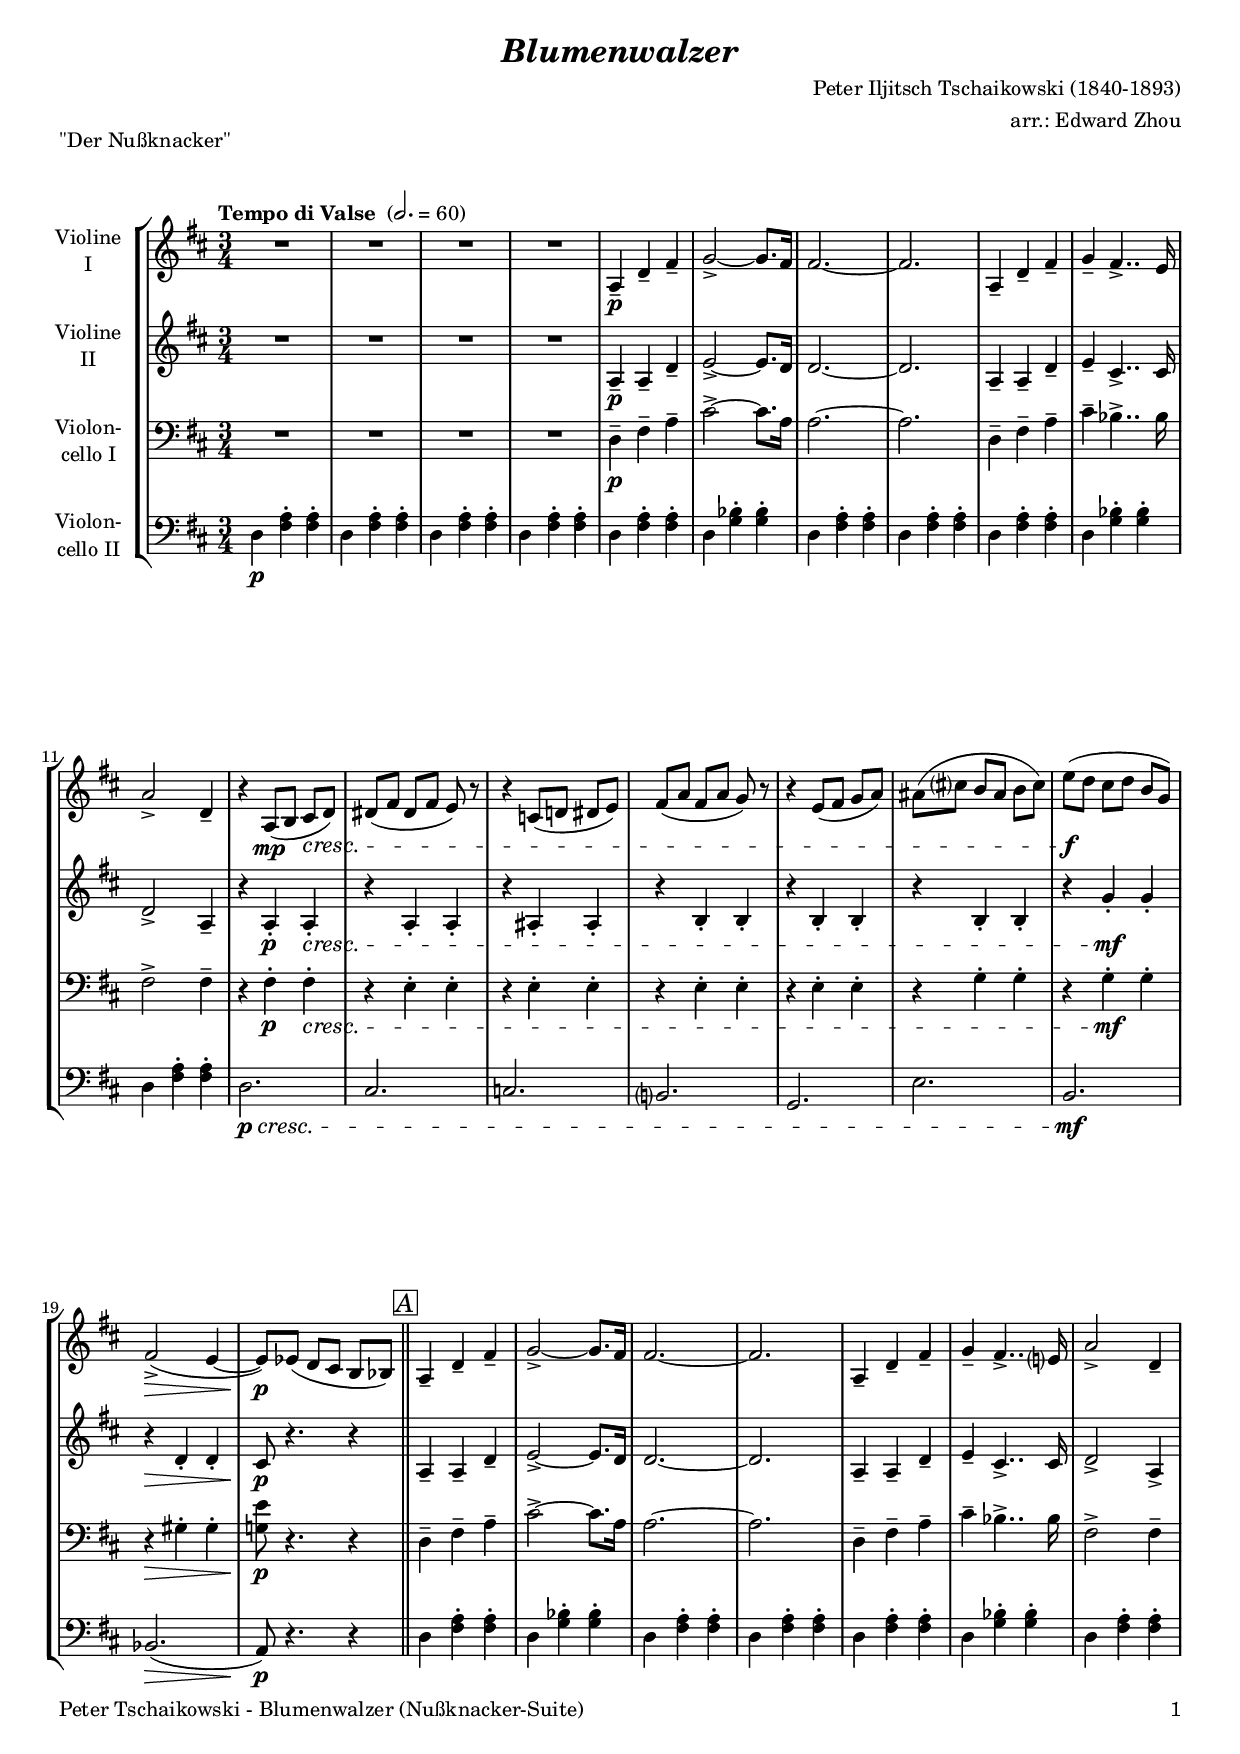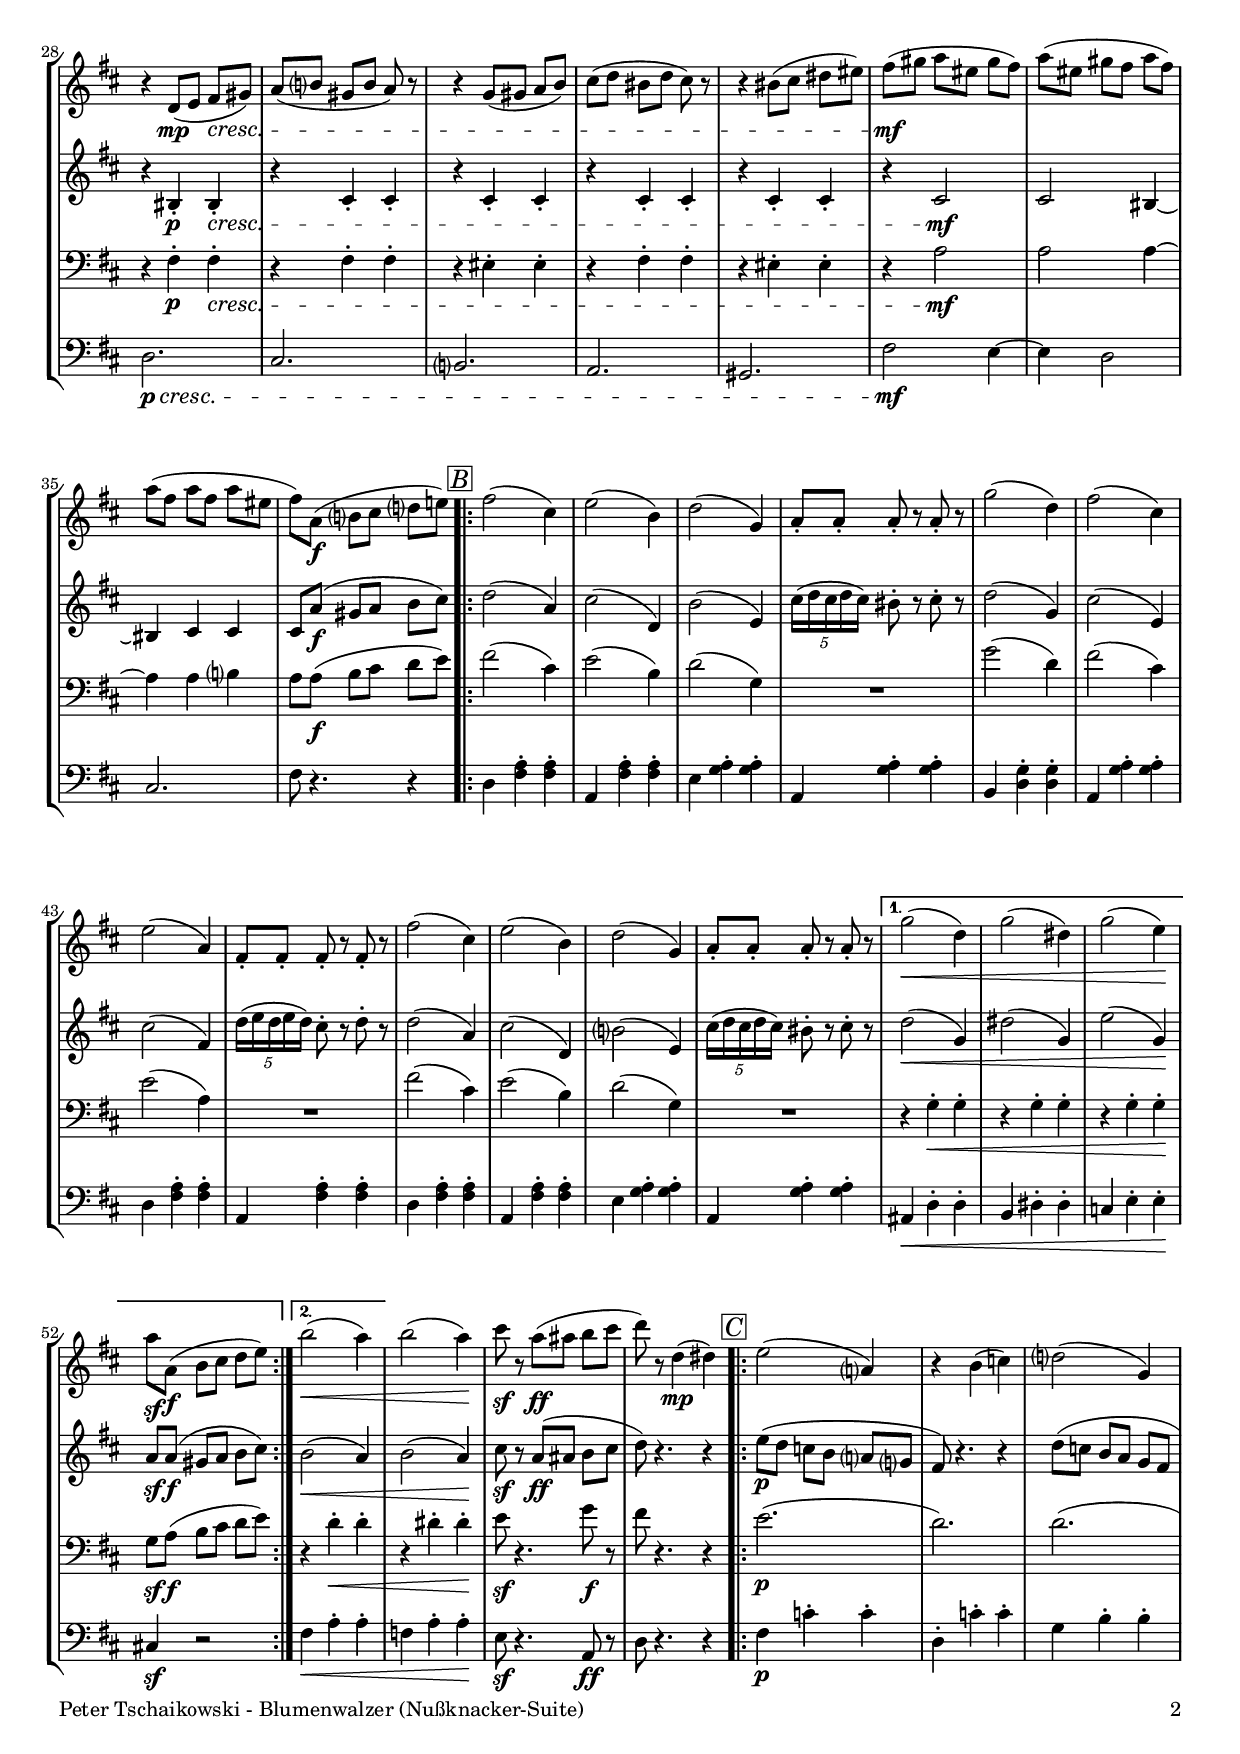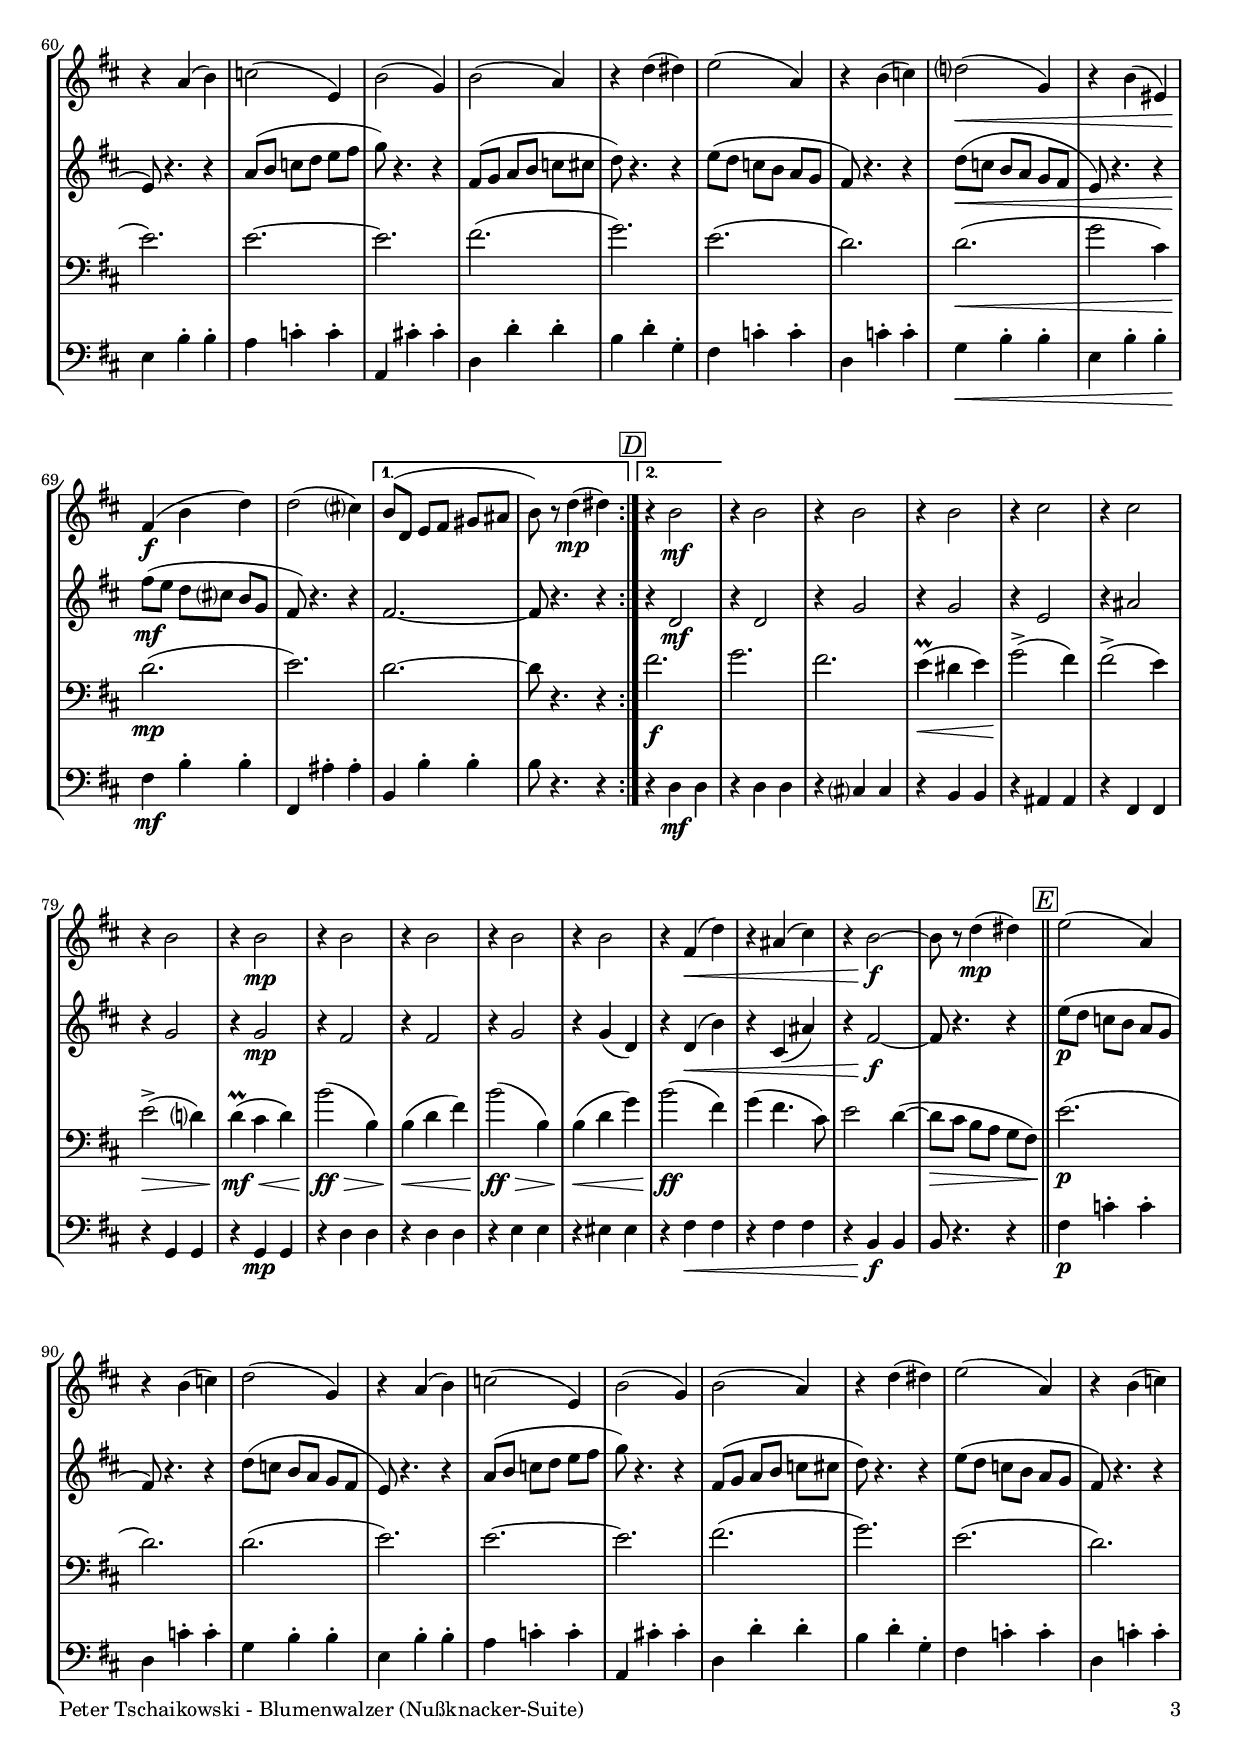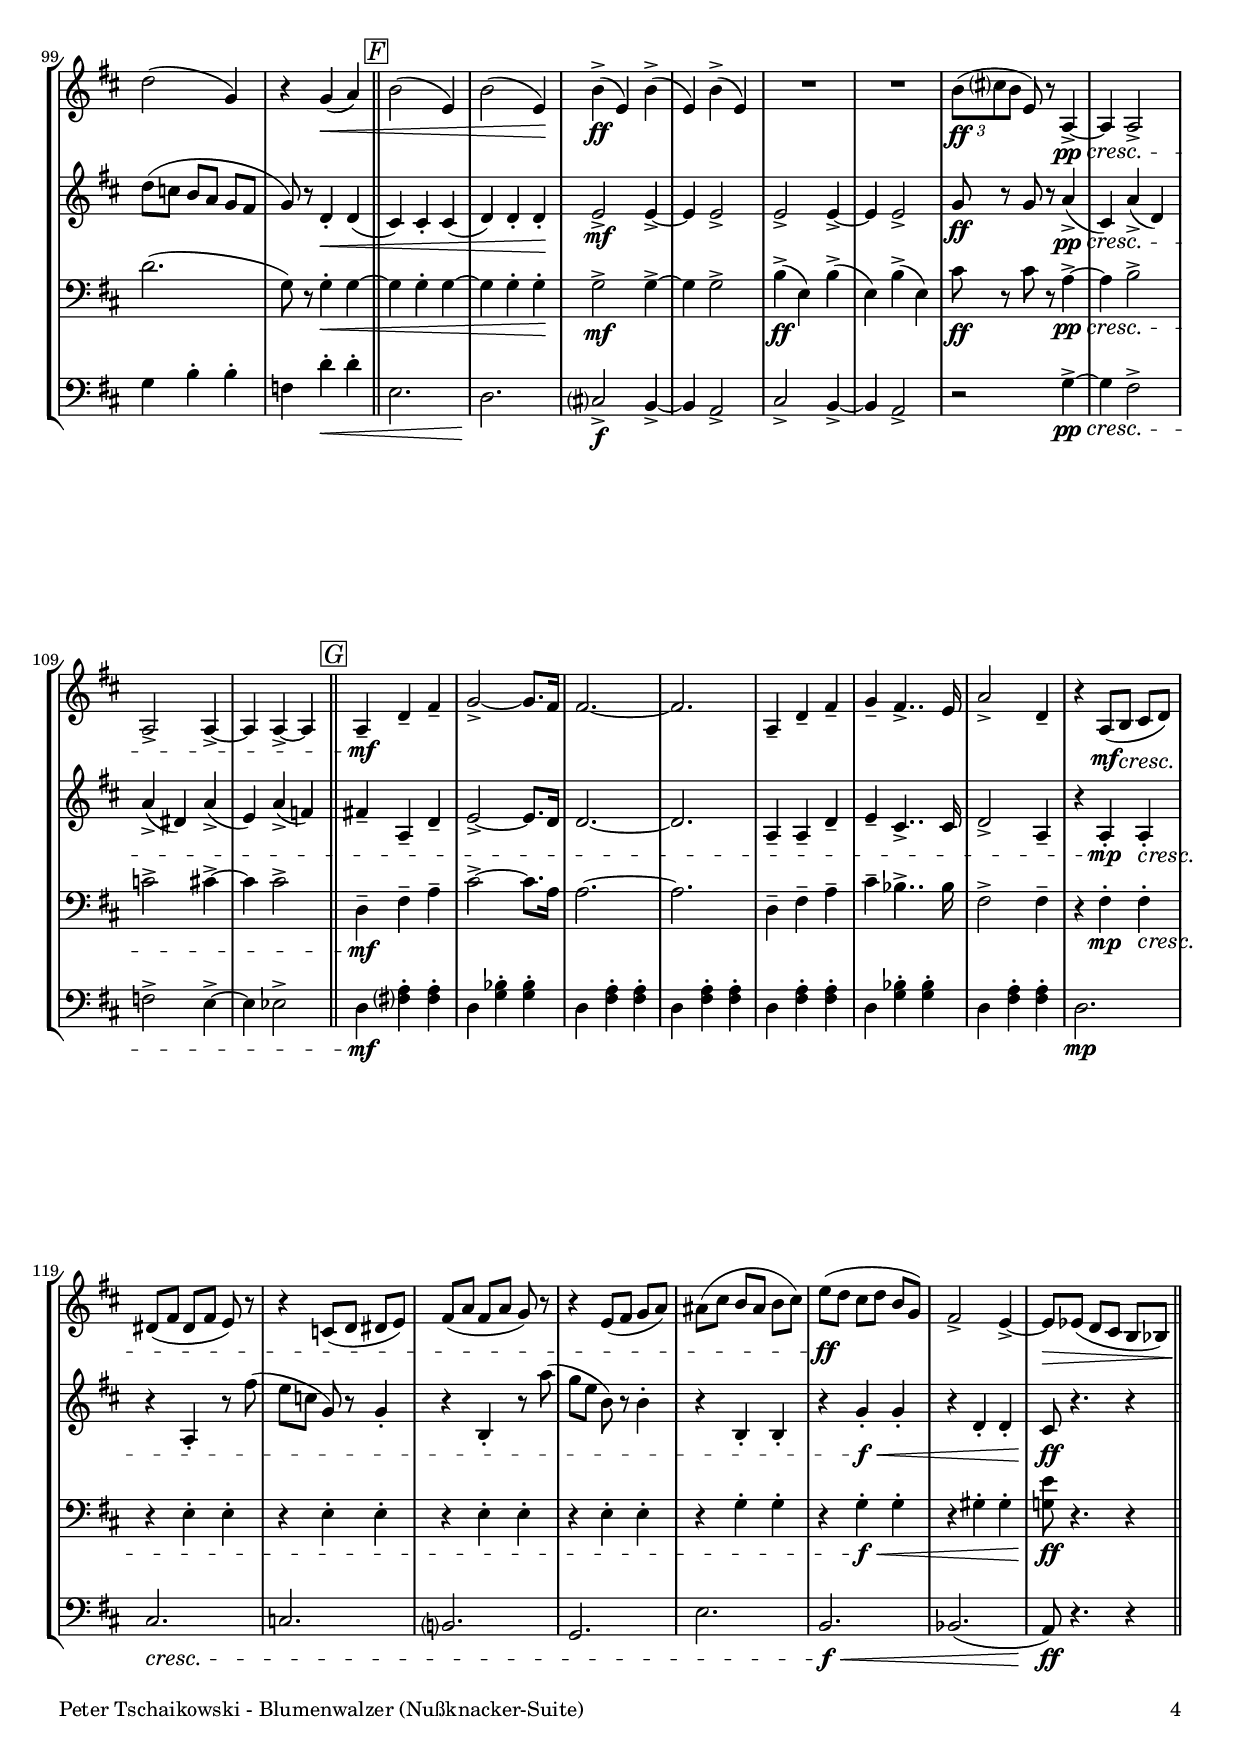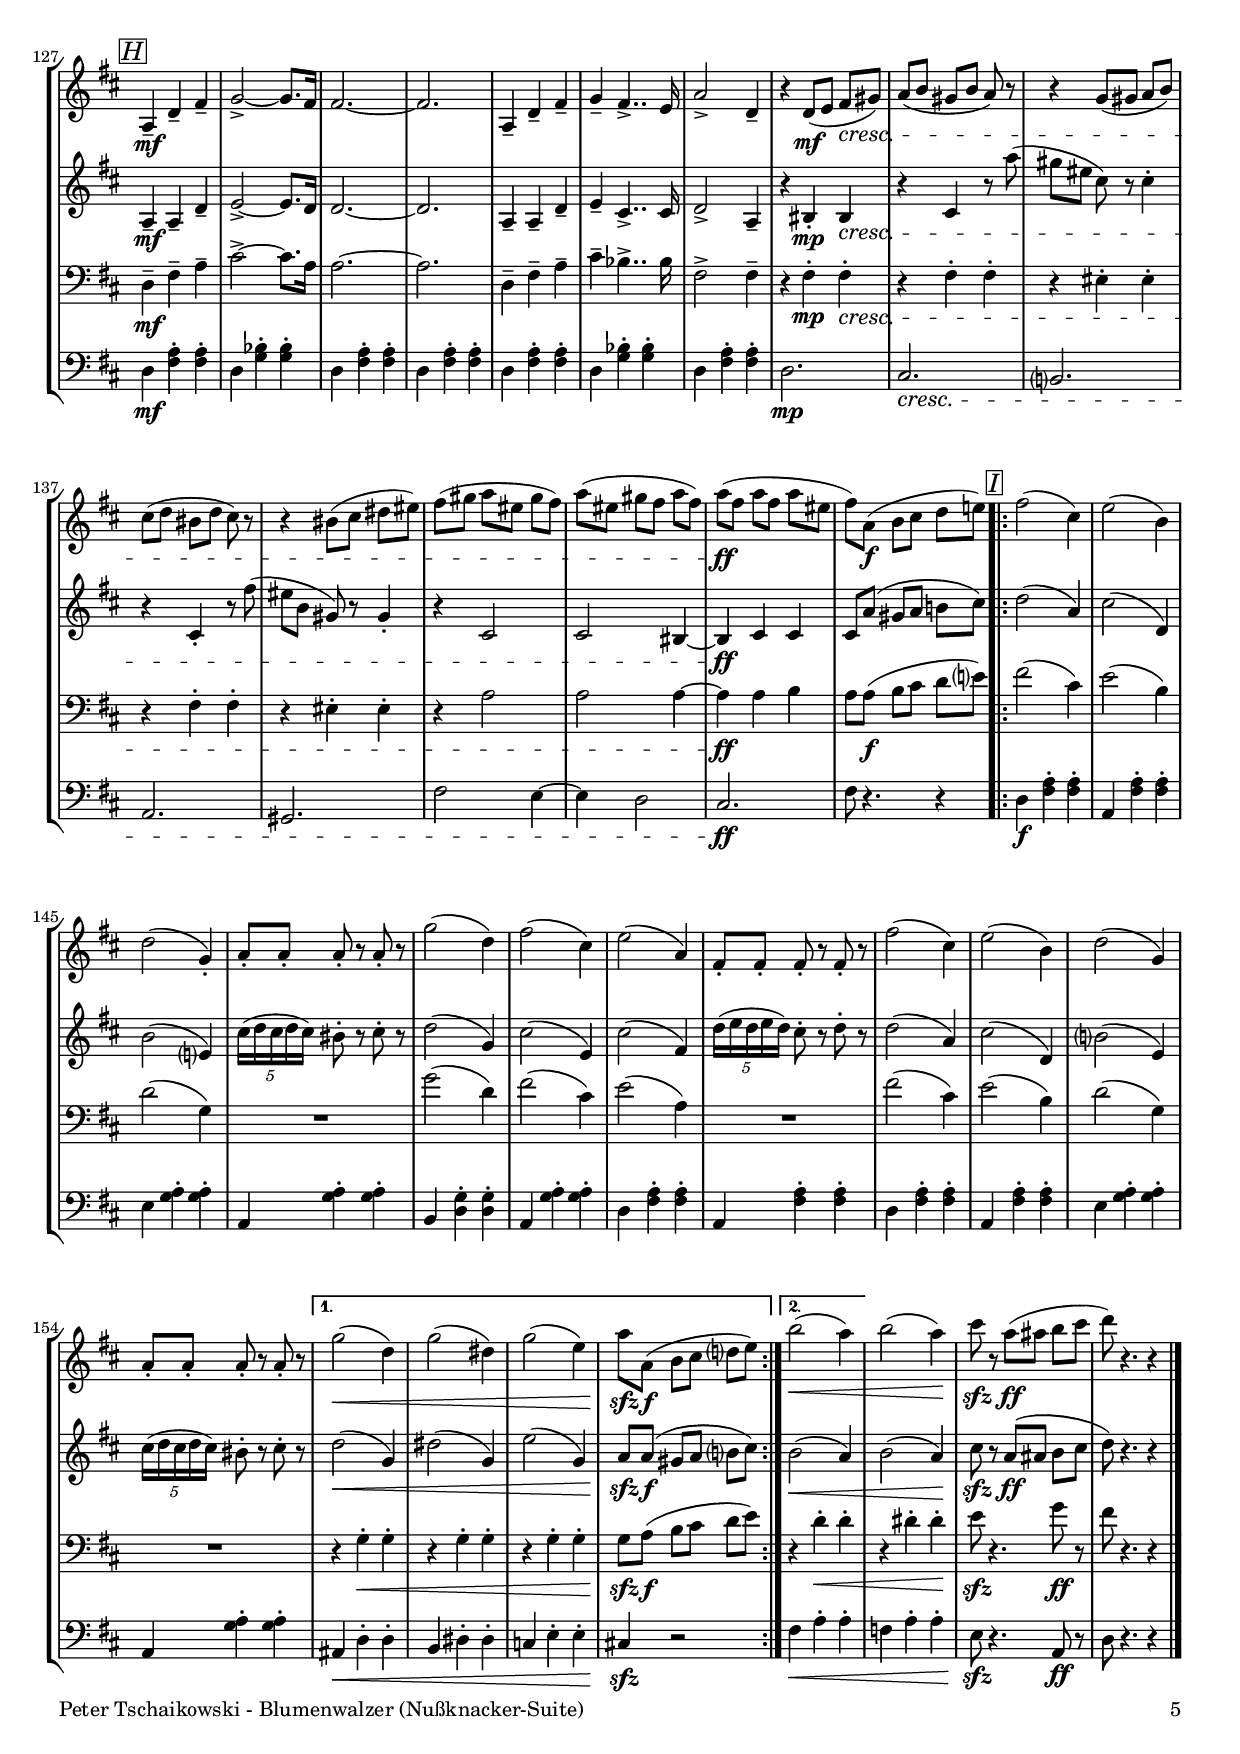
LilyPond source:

\version "2.24.1"
\include "deutsch.ly"

#(set-global-staff-size 17.75)

\header {
  title     = \markup \bold \italic "Blumenwalzer"
  composer  = "Peter Iljitsch Tschaikowski (1840-1893)"
  arranger  = "arr.: Edward Zhou"
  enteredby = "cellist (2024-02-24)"
  piece     = "\"Der Nußknacker\""
}

voiceconsts = {
  \key d \major
  \time 3/4
  \clef "treble"
  \numericTimeSignature
  \compressEmptyMeasures
  % Set default beaming for all staves
  \set Timing.beamExceptions = #'()
  \set Timing.baseMoment     = #(ly:make-moment 1 4)
  \set Timing.beatStructure  = #'(1 1 1)
  \tempo "Tempo di Valse " 2.=60
}

mist = "string ensemble 1"
mivl = "violin"
miba = "cello"
mipz = "pizzicato strings"

boxa = { \bar "||" \mark \markup \box \italic "A" }
boxb = {           \mark \markup \box \italic "B" }
boxc = {           \mark \markup \box \italic "C" }
boxd = {           \mark \markup \box \italic "D" }
boxe = { \bar "||" \mark \markup \box \italic "E" }
boxf = { \bar "||" \mark \markup \box \italic "F" }
boxg = { \bar "||" \mark \markup \box \italic "G" }
boxh = { \bar "||" \mark \markup \box \italic "H" }
boxi = {           \mark \markup \box \italic "I" }

va = \relative c' {
  \voiceconsts

  R2.*4
  a4--\p d-- fis--
  g2~-> g8. fis16
  fis2.~
  fis
  a,4-- d-- fis--
  g-- fis4..-> e16

  a2-> d,4--
  r a8(\mp h cis\cresc d)
  dis( fis dis fis e) r
  r4 c8( d! dis e)
  fis( a fis a g) r
  r4 e8( fis g a)
  ais( cis? h ais h cis)
  e(\f d cis d h g)

  fis2(->\> e4~
  e8)\!\p es( d cis h b) \boxa
  a4-- d-- fis--
  g2~-> g8. fis16
  fis2.~
  fis
  a,4-- d-- fis--
  g-- fis4..-> e?16
  a2-> d,4--

  r d8(\mp e fis\cresc gis)
  a( h? gis h a) r
  r4 g8( gis a h)
  cis( d his d cis) r
  r4 his8( cis dis eis)
  fis(\mf gis a eis gis fis)

  a( eis gis fis a fis)
  a( fis a fis a eis
  fis) a,(\f h? cis d? e!)
  \repeat volta 2 {
    \boxb
    fis2( cis4)
    e2( h4)
    d2( g,4)
    a8-. a-. a-. r a-. r

    g'2( d4)
    fis2( cis4)
    e2( a,4)
    fis8-. fis-. fis-. r fis-. r
    fis'2( cis4)
    e2( h4)
    d2( g,4)
    a8-. a-. a-. r a-. r
  }
  \alternative {
    { g'2(\< d4) | g2( dis4) | g2( e4)\! | a8\sf a,(\f h cis d e) }
    { h'2(\< a4) }
  }
  h2( a4)\!
  cis8\sf r a(\ff ais h cis
  d) r d,4(\mp dis)
  
  \repeat volta 2 {
    \boxc
    e2( a,?4)
    r h( c)
    d?2( g,4)
    r a( h)
    c2( e,4)
    h'2( g4)
    h2( a4)

    r d( dis)
    e2( a,4)
    r h( c)
    d?2(\< g,4)
    r h( eis,)
    fis(\!\f h d)
    d2( cis?4)
  }
  \alternative {
    { h8( d, e fis gis ais | h) r d4(\mp dis) }
    { \boxd r h2\mf }
  }
  r4 h2
  r4 h2
  r4 h2
  r4 cis2
  r4 cis2
  r4 h2
  r4 h2\mp
  
  r4 h2
  r4 h2
  r4 h2
  r4 h2
  r4 fis(\< d')
  r ais( cis)
  r h2~\!\f
  h8 r d4(\mp dis) \boxe
  e2( a,4)
  r h( c)

  d2( g,4)
  r a( h)
  c2( e,4)
  h'2( g4)
  h2( a4)
  r d( dis)
  e2( a,4)

  r h( c)
  d2( g,4)
  r g(\< a) \boxf
  h2( e,4)
  h'2( e,4)\!
  h'(->\ff e,) h'(->
  e,) h'(-> e,)
  R2.*2
  \tuplet 3/2 4 { h'8(\ff cis? h } e,) r a,4~->\pp\cresc

  a a2->
  a-> a4~->
  a a~-> a \boxg
  a--\mf d-- fis--
  g2~-> g8. fis16
  fis2.~
  fis
  a,4-- d-- fis--
  g-- fis4..-> e16
  a2-> d,4--

  r a8(\mf h\cresc cis
  d)
  dis( fis dis fis e) r
  r4 c8( d dis e)
  fis( a fis a g) r
  r4 e8( fis g a)
  ais( cis h ais h cis)
  e(\ff d cis d h g)

  fis2-> e4~->
  e8\> es( d cis h b) \boxh
  a4--\!\mf d-- fis--
  g2~-> g8. fis16
  fis2.~
  fis
  a,4-- d-- fis--
  g-- fis4..-> e16
  a2-> d,4--

  r d8(\mf e fis\cresc gis)
  a( h gis h a) r
  r4 g8( gis a h)
  cis( d his d cis) r
  r4 his8( cis dis eis)
  fis( gis a eis gis fis)

  a( eis gis fis a fis)
  a(\ff fis a fis a eis
  fis) a,(\f h cis d e!)
  \repeat volta 2 {
    \boxi
    fis2( cis4)
    e2( h4)
    d2( g,4)-.
    a8-. a-. a-. r a-. r

    g'2( d4)
    fis2( cis4)
    e2( a,4)
    fis8-. fis-. fis-. r fis-. r
    fis'2( cis4)
    e2( h4)
    d2( g,4)
    a8-. a-. a-. r a-. r
  }
  \alternative {
    { g'2(\< d4) | g2( dis4) | g2( e4) | a8\!\sfz a,(\f h cis d? e)  }
    { h'2(\< a4) }
  }
  h2( a4)\!
  cis8\sfz r a(\ff ais h cis
  d) r4. r4 \bar "|."
}

vb = \relative c' {
  \voiceconsts

  R2.*4
  a4--\p a-- d--
  e2~-> e8. d16
  d2.~
  d
  a4-- a-- d--
  e-- cis4..-> cis16

  d2-> a4--
  r a-.\p a-.\cresc
  r a-. a-.
  r ais-. ais-.
  r h-. h-.
  r h-. h-.
  r h-. h-.
  r g'-.\mf g-.

  r\> d-. d-.
  cis8\!\p r4. r4 \boxa
  a4-- a-- d--
  e2~-> e8. d16
  d2.~
  d
  a4-- a-- d--
  e-- cis4..-> cis16
  d2-> a4->

  r his-.\p his-.\cresc
  r cis-. cis-.
  r cis-. cis-.
  r cis-. cis-.
  r cis-. cis-.
  r cis2\mf

  cis his4~
  his cis cis
  cis8 a'(\f gis a h cis)
  \repeat volta 2 {
    \boxb
    d2( a4)
    cis2( d,4)
    h'2( e,4)
    \tuplet 5/4 4 { cis'16( d cis d cis) } his8-. r cis-. r

    d2( g,4)
    cis2( e,4)
    cis'2( fis,4)
    \tuplet 5/4 4 { d'16( e d e d ) } cis8-. r d-. r
    d2( a4)
    cis2( d,4)
    h'?2( e,4)
    \tuplet 5/4 4 { cis'16( d cis d cis) } his8-. r cis-. r
  }
  \alternative {
    { d2(\< g,4) | dis'2( g,4) | e'2( g,4)\! | a8\sf a\f( gis a h cis) }
    { h2(\< a4) }
  }
  h2( a4)\!
  cis8\sf r a(\ff ais h cis
  d) r4. r4
  
  \repeat volta 2 {
    \boxc
    e8(\p d c h a? g?
    fis) r4. r4
    d'8( c h a g fis
    e) r4. r4
    a8( h c d e fis
    g) r4. r4
    fis,8( g a h c cis
    d) r4. r4
    e8( d c h a g
    fis) r4. r4
    d'8(\< c h a g fis
    e) r4. r4
    fis'8(\!\mf e d cis? h g
    fis) r4. r4
    
  }
  \alternative {
    { fis2.~ | fis8 r4. r4 }
    { \boxd r d2\mf }
  }
  r4 d2
  r4 g2
  r4 g2
  r4 e2
  r4 ais2
  r4 g2
  r4 g2\mp

  r4 fis2
  r4 fis2
  r4 g2
  r4 g( d)
  r d(\< h')
  r cis,( ais')
  r fis2~\!\f
  fis8 r4. r4 \boxe
  e'8(\p d c h a g
  fis) r4. r4

  d'8( c h a g fis
  e) r4. r4
  a8( h c d e fis
  g) r4. r4
  fis,8( g a h c cis
  d) r4. r4
  e8( d c h a g

  fis) r4. r4
  d'8( c h a g fis
  g) r d4-.\< d( \boxf
  cis) cis-. cis(
  d) d-. d-.\!
  e2->\mf e4~->
  e e2->
  e-> e4~->
  e e2->
  g8\ff r g r a4(->\pp\cresc

  cis,) a'(-> d,)
  a'(-> dis,) a'(->
  e) a(-> f) \boxg
  fis!-- a,-- d--
  e2~-> e8. d16
  d2.~
  d
  a4-- a-- d--
  e-- cis4..-> cis16
  d2-> a4--

  r a-.\mp a-.\cresc
  r a-. r8 fis''(
  e c g) r g4-.
  r h,-. r8 a''(
  g e h) r h4-.
  r h,-. h-.
  r g'-.\f\< g-.
  
  r d-. d-.
  cis8\!\ff r4. r4 \boxh
  a--\mf a-- d--
  e2~-> e8. d16
  d2.~
  d
  a4-- a-- d--
  e-- cis4..-> cis16
  d2-> a4--

  r his-.\mp his\cresc
  r cis r8 a''(
  gis eis cis) r cis4-.
  r cis,-. r8 fis'(
  eis h gis) r gis4-.
  r cis,2

  cis his4~
  his\ff cis cis
  cis8 a'( gis a h! cis)
  \repeat volta 2 {
    \boxi
    d2( a4)
    cis2( d,4)
    h'2( e,?4)
    \tuplet 5/4 4 { cis'16( d cis d cis) } his8-. r cis-. r

    d2( g,4)
    cis2( e,4)
    cis'2( fis,4)
    \tuplet 5/4 4 { d'16( e d e d) } cis8-. r d-. r
    d2( a4)
    cis2( d,4)
    h'?2( e,4)
    \tuplet 5/4 4 { cis'16( d cis d cis) } his8-. r cis-. r
  }
  \alternative {
    { d2(\< g,4) | dis'2( g,4) | e'2( g,4) | a8\!\sfz a(\f gis a h? cis) }
    { h2(\< a4) }
  }
  h2( a4)\!
  cis8\sfz r a(\ff ais h cis
  d) r4. r4 \bar "|."
}

vc = \relative c {
  \voiceconsts
  \clef "bass"

  R2.*4
  d4--\p fis-- a--
  cis2~-> cis8. a16
  a2.~
  a
  d,4-- fis-- a--
  cis-- b4..-> b16

  fis2-> fis4--
  r fis-.\p fis-.\cresc
  r e-. e-.
  r e-. e-.
  r e-. e-.
  r e-. e-.
  r g-. g-.
  r g-.\mf g-.

  r\> gis-. gis-.
  <g! e'>8\!\p r4. r4 \boxa
  d-- fis-- a--
  cis2~-> cis8. a16
  a2.~
  a
  d,4-- fis-- a--
  cis-- b4..-> b16
  fis2-> fis4--

  r fis-.\p fis-.\cresc
  r fis-. fis-.
  r eis-. eis-.
  r fis-. fis-.
  r eis-. eis-.
  r a2\mf

  a a4~
  a a h?
  a8 a(\f h cis d e)
  \repeat volta 2 {
    \boxb
    fis2( cis4)
    e2( h4)
    d2( g,4)
    R2.

    g'2( d4)
    fis2( cis4)
    e2( a,4)
    R2.
    fis'2( cis4)
    e2( h4)
    d2( g,4)
    R2.
  }
  \alternative {
    { r4 g-.\< g-. | r g-. g-. | r g-. g-.\! | g8\sf a(\f h cis d e) }
    { r4 d-.\< d-. }
  }
  r dis-. dis-.\!
  e8\sf r4. g8\f r
  fis r4. r4
  \repeat volta 2 {
    \boxc
    e2.(\p
    d)
    d(
    e)
    e~
    e
    fis(

    g)
    e(
    d)
    d(\<
    g2 cis,4)
    d2.(\!\mp
    e)
  }
  \alternative {
    { d~ | d8 r4. r4 }
    { \boxd fis2.\f }
  }
  g
  fis
  e4(\prall\< dis e)
  g2(->\! fis4)
  fis2(-> e4)
  e2(->\> d?4)
  d(\!\mf\prall\< cis d)

  h'2(\!\ff\> h,4)
  h(\!\< d fis)
  h2(\!\ff\> h,4)
  h(\!\< d g)
  h2(\!\ff fis4)
  g( fis4. cis8)
  e2 d4(~
  d8\> cis h a g fis)\!
  e'2.(\p
  d)

  d(
  e)
  e~
  e
  fis(
  g)
  e(

  d)
  d(
  g,8) r g4-.\< g~ \boxf
  g g-. g~
  g g-. g-.\!
  g2->\mf g4~->
  g g2->
  h4(->\ff e,) h'(->
  e,) h'(-> e,)
  cis'8\ff r cis r a4~->\pp\cresc

  a h2->
  c-> cis4~->
  cis cis2-> \boxg
  d,4--\mf fis-- a--
  cis2~-> cis8. a16
  a2.~
  a
  d,4-- fis-- a--
  cis-- b4..-> b16
  fis2-> fis4--

  r fis-.\mp fis-.\cresc
  r e-. e-.
  r e-. e-.
  r e-. e-.
  r e-. e-.
  r g-. g-.
  r g-.\f\< g-.
  
  r gis-. gis-.
  <g! e'>8\!\ff r4. r4 \boxh
  d--\mf fis-- a--
  cis2~-> cis8. a16
  a2.~
  a
  d,4-- fis-- a--
  cis-- b4..-> b16
  fis2-> fis4--

  r fis-.\mp fis-.\cresc
  r fis-. fis-.
  r eis-. eis-.
  r fis-. fis-.
  r eis-. eis-.
  r a2

  a a4~
  a\ff a h
  a8 a(\f h cis d e?)
  \repeat volta 2 {
    \boxi
    fis2( cis4)
    e2( h4)
    d2( g,4)
    R2.

    g'2( d4)
    fis2( cis4)
    e2( a,4)
    R2.
    fis'2( cis4)
    e2( h4)
    d2( g,4)
    R2.
  }
  \alternative {
    { r4 g-.\< g-. | r g-. g-. | r g-. g-. | g8\!\sfz a(\f h cis d e) }
    { r4 d-.\< d-. }
  }
  r dis-. dis-.\!
  e8\sfz r4. g8\ff r
  fis r4. r4 \bar "|."
}

vd = \relative c {
  \voiceconsts
  \clef "bass"

  d4\p <fis a>-. <fis a>-.
  d <fis a>-. <fis a>-.
  d <fis a>-. <fis a>-.
  d <fis a>-. <fis a>-.
  d <fis a>-. <fis a>-.
  d <g b>-. <g b>-.
  d <fis a>-. <fis a>-.
  d <fis a>-. <fis a>-.
  d <fis a>-. <fis a>-.
  d <g b>-. <g b>-.

  d <fis a>-. <fis a>-.
  d2.\p\cresc
  cis
  c
  h?
  g
  e'
  h\mf

  b2.(\>
  a8)\!\p r4. r4 \boxa
  d <fis a>-. <fis a>-.
  d <g b>-. <g b>-.
  d <fis a>-. <fis a>-.
  d <fis a>-. <fis a>-.
  d <fis a>-. <fis a>-.
  d <g b>-. <g b>-.
  d <fis a>-. <fis a>-.

  d2.\p\cresc
  cis
  h?
  a
  gis
  fis'2\mf e4~

  e d2
  cis2.
  fis8 r4. r4
  \repeat volta 2 {
    \boxb
    d <fis a>-. <fis a>-.
    a, <fis' a>-. <fis a>-.
    e <g a>-. <g a>-.
    a, <g' a>-. <g a>-.

    h, <d g>-. <d g>-.
    a <g' a>-. <g a>-.
    d <fis a>-. <fis a>-.
    a, <fis' a>-. <fis a>-.
    d <fis a>-. <fis a>-.
    a, <fis' a>-. <fis a>-.
    e <g a>-. <g a>-.
    a, <g' a>-. <g a>-.
  }
  \alternative {
    { ais,\< d-. d-. | h dis-. dis-. | c e-. e-.\! | cis!\sf r2 }
    { fis4\< a-. a-. }
  }
  f a-. a-.\!
  e8\sf r4. a,8\ff r
  d r4. r4
  
  \repeat volta 2 {
    \boxc
    fis\p c'-. c-.
    d,-. c'-. c-.
    g h-. h-.
    e, h'-. h-.
    a c-. c-.
    a, cis'!-. cis-.
    d, d'-. d-.

    h d-. g,-.
    fis c'-. c-.
    d, c'-. c-.
    g\< h-. h-.
    e, h'-. h-.
    fis\!\mf h-. h-.
    fis, ais'-. ais-.
  }
  \alternative {
    { h, h'-. h-. | h8 r4. r4 }
    { \boxd r d,\mf d }
  }
  r d d
  r cis? cis
  r h h
  r ais ais
  r fis fis
  r g g
  r g\mp g

  r d' d
  r d d
  r e e
  r eis eis
  r fis\< fis
  r fis fis
  r h,\!\f h
  h8 r4. r4
  fis'\p c'-. c-.
  d, c'-. c-.

  g h-. h-.
  e, h'-. h-.
  a c-. c-.
  a, cis'!-. cis-.
  d, d'-. d-.
  h d-. g,-.
  fis c'-. c-.

  d, c'-. c-.
  g h-. h-.
  f d'-.\< d-. \boxf
  e,2.
  d\!
  cis?2->\f h4~->
  h a2->
  cis-> h4~->
  h a2->
  r g'4~->\pp\cresc

  g fis2->
  f-> e4~->
  e es2-> \boxg
  d4\mf <fis? a>-. <fis a>-.
  d <g b>-. <g b>-.
  d <fis a>-. <fis a>-.
  d <fis a>-. <fis a>-.
  d <fis a>-. <fis a>-.
  d <g b>-. <g b>-.  
  d <fis a>-. <fis a>-.

  d2.\mp
  cis\cresc
  c
  h?
  g
  e'
  h\f\<

  b(
  a8)\!\ff r4. r4 \boxh
  d\mf <fis a>-. <fis a>-.
  d <g b>-. <g b>-.
  d <fis a>-. <fis a>-.
  d <fis a>-. <fis a>-.
  d <fis a>-. <fis a>-.
  d <g b>-. <g b>-.
  d <fis a>-. <fis a>-.

  d2.\mp
  cis\cresc
  h?
  a
  gis
  fis'2 e4~

  e d2
  cis2.\ff
  fis8 r4. r4
  \repeat volta 2 {
    \boxi
    d\f <fis a>-. <fis a>-.
    a, <fis' a>-. <fis a>-.
    e <g a>-. <g a>-.
    a, <g' a>-. <g a>-.

    h, <d g>-. <d g>-.
    a <g' a>-. <g a>-.
    d <fis a>-. <fis a>-.
    a, <fis' a>-. <fis a>-.
    d <fis a>-. <fis a>-.
    a, <fis' a>-. <fis a>-.
    e <g a>-. <g a>-.
    a, <g' a>-. <g a>-.
  }
  \alternative {
    { ais,\< d-. d-. | h dis-. dis-. | c e-. e-.| cis!\!\sfz r2 }
    { fis4\< a-. a-. }
  }
  f a-. a-.
  e8\!\sfz r4. a,8\ff r
  d r4. r4 \bar "|."
}


music = \new StaffGroup <<
      \new Staff {
	\set Staff.midiInstrument = \mivl
	\set Staff.instrumentName = \markup \center-column { "Violine" "I" }
	\transpose d d { \va }
      }

      \new Staff {
	\set Staff.midiInstrument = \mivl
	\set Staff.instrumentName = \markup \center-column { "Violine" "II" }
	\transpose d d { \vb }
      }

      \new Staff {
	\set Staff.midiInstrument = \miba
	\set Staff.instrumentName = \markup \center-column { "Violon-" "cello I" }
	\transpose d d { \vc }
      }

      \new Staff {
	\set Staff.midiInstrument = \miba
	\set Staff.instrumentName = \markup \center-column { "Violon-" "cello II" }
	\transpose d d { \vd }
      }
>>

\book {
   \paper {
    print-page-number = ##t
    print-first-page-number = ##t
    ragged-last-bottom = ##f
    oddHeaderMarkup = \markup \null
    evenHeaderMarkup = \markup \null
    oddFooterMarkup = \markup {
      \fill-line {
        \if \should-print-page-number
        "Peter Tschaikowski - Blumenwalzer (Nußknacker-Suite)" \fromproperty #'page:page-number-string
      }
    }
    evenFooterMarkup = \oddFooterMarkup
  } \score {
    \music
    \layout {}
  }

  \score {
    \unfoldRepeats \music

    \midi {
      \context {
        \Score
      }
    }
  }
}